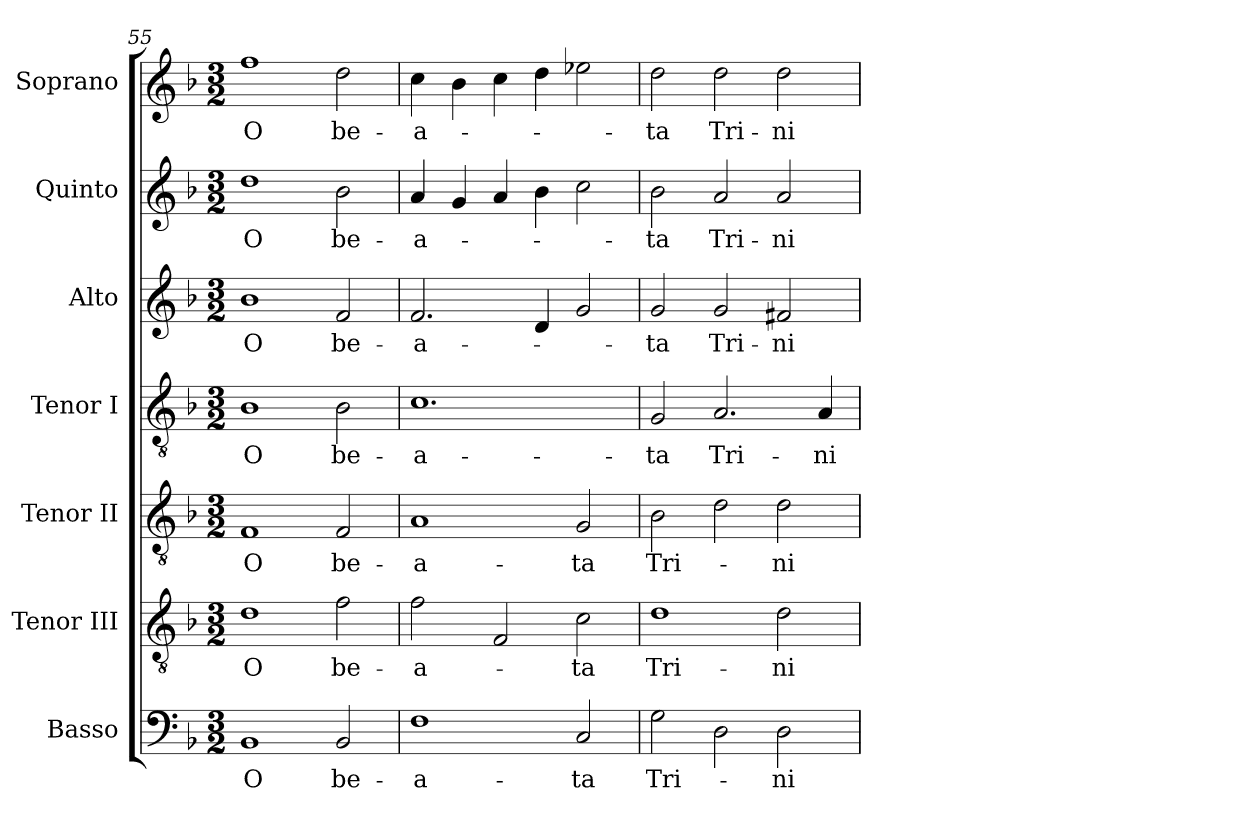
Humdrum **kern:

**kern	**text	**kern	**text	**kern	**text	**kern	**text	**kern	**text	**kern	**text	**kern	**text
*part7	*part7	*part6	*part6	*part5	*part5	*part4	*part4	*part3	*part3	*part2	*part2	*part1	*part1
*staff7	*staff7	*staff6	*staff6	*staff5	*staff5	*staff4	*staff4	*staff3	*staff3	*staff2	*staff2	*staff1	*staff1
*I"Basso	*	*I"Tenor III	*	*I"Tenor II	*	*I"Tenor I	*	*I"Alto	*	*I"Quinto	*	*I"Soprano	*
*I'B.	*	*I'T 3.	*	*I'T 2.	*	*I'T 1.	*	*I'A.	*	*I'Q.	*	*I'S.	*
*clefF4	*	*clefGv2	*	*clefGv2	*	*clefGv2	*	*clefG2	*	*clefG2	*	*clefG2	*
*	*	*ITrd7c12	*	*ITrd7c12	*	*ITrd7c12	*	*	*	*	*	*	*
*k[b-]	*	*k[b-]	*	*k[b-]	*	*k[b-]	*	*k[b-]	*	*k[b-]	*	*k[b-]	*
*F:	*	*F:	*	*F:	*	*F:	*	*F:	*	*F:	*	*F:	*
*M3/2	*	*M3/2	*	*M3/2	*	*M3/2	*	*M3/2	*	*M3/2	*	*M3/2	*
=55	=55	=55	=55	=55	=55	=55	=55	=55	=55	=55	=55	=55	=55
!	!LO:LY:b:color=#000000	!	!	!	!	!	!	!	!	!	!	!	!
!	!	!	!LO:LY:b:color=#000000	!	!	!	!	!	!	!	!	!	!
!	!	!	!	!	!LO:LY:b:color=#000000	!	!	!	!	!	!	!	!
!	!	!	!	!	!	!	!LO:LY:b:color=#000000	!	!	!	!	!	!
!	!	!	!	!	!	!	!	!	!LO:LY:b:color=#000000	!	!	!	!
!	!	!	!	!	!	!	!	!	!	!	!LO:LY:b:color=#000000	!	!
!	!	!	!	!	!	!	!	!	!	!	!	!	!LO:LY:b:color=#000000
1BB-i	O	1Di	O	1FFi	O	1BB-i	O	1b-i	O	1ddi	O	1ffi	O
!	!LO:LY:b:color=#000000	!	!	!	!	!	!	!	!	!	!	!	!
!	!	!	!LO:LY:b:color=#000000	!	!	!	!	!	!	!	!	!	!
!	!	!	!	!	!LO:LY:b:color=#000000	!	!	!	!	!	!	!	!
!	!	!	!	!	!	!	!LO:LY:b:color=#000000	!	!	!	!	!	!
!	!	!	!	!	!	!	!	!	!LO:LY:b:color=#000000	!	!	!	!
!	!	!	!	!	!	!	!	!	!	!	!LO:LY:b:color=#000000	!	!
!	!	!	!	!	!	!	!	!	!	!	!	!	!LO:LY:b:color=#000000
2BB-i/	be-	2Fi\	be-	2FFi/	be-	2BB-i\	be-	2fi/	be-	2b-i\	be-	2ddi\	be-
!!LO:LB:g=z
=56	=56	=56	=56	=56	=56	=56	=56	=56	=56	=56	=56	=56	=56
!	!LO:LY:b:color=#000000	!	!	!	!	!	!	!	!	!	!	!	!
!	!	!	!LO:LY:b:color=#000000	!	!	!	!	!	!	!	!	!	!
!	!	!	!	!	!LO:LY:b:color=#000000	!	!	!	!	!	!	!	!
!	!	!	!	!	!	!	!LO:LY:b:color=#000000	!	!	!	!	!	!
!	!	!	!	!	!	!	!	!	!LO:LY:b:color=#000000	!	!	!	!
!	!	!	!	!	!	!	!	!	!	!	!LO:LY:b:color=#000000	!	!
!	!	!	!	!	!	!	!	!	!	!	!	!	!LO:LY:b:color=#000000
1Fi	-a-	2Fi\	-a-	1AAi	-a-	1.Ci	-a-	2.fi/	-a-	4ai/	-a-	4cci\	-a-
.	.	.	.	.	.	.	.	.	.	4gi/	.	4b-i\	.
.	.	2FFi/	.	.	.	.	.	.	.	4ai/	.	4cci\	.
.	.	.	.	.	.	.	.	4di/	.	4b-i\	.	4ddi\	.
!	!LO:LY:b:color=#000000	!	!	!	!	!	!	!	!	!	!	!	!
!	!	!	!LO:LY:b:color=#000000	!	!	!	!	!	!	!	!	!	!
!	!	!	!	!	!LO:LY:b:color=#000000	!	!	!	!	!	!	!	!
2Ci/	-ta	2Ci\	-ta	2GGi/	-ta	.	.	2gi/	.	2cci\	.	2ee-Xi\	.
=57	=57	=57	=57	=57	=57	=57	=57	=57	=57	=57	=57	=57	=57
!	!LO:LY:b:color=#000000	!	!	!	!	!	!	!	!	!	!	!	!
!	!	!	!LO:LY:b:color=#000000	!	!	!	!	!	!	!	!	!	!
!	!	!	!	!	!LO:LY:b:color=#000000	!	!	!	!	!	!	!	!
!	!	!	!	!	!	!	!LO:LY:b:color=#000000	!	!	!	!	!	!
!	!	!	!	!	!	!	!	!	!LO:LY:b:color=#000000	!	!	!	!
!	!	!	!	!	!	!	!	!	!	!	!LO:LY:b:color=#000000	!	!
!	!	!	!	!	!	!	!	!	!	!	!	!	!LO:LY:b:color=#000000
2Gi\	Tri-	1Di	Tri-	2BB-i\	Tri-	2GGi/	-ta	2gi/	-ta	2b-i\	-ta	2ddi\	-ta
!	!	!	!	!	!	!	!LO:LY:b:color=#000000	!	!	!	!	!	!
!	!	!	!	!	!	!	!	!	!LO:LY:b:color=#000000	!	!	!	!
!	!	!	!	!	!	!	!	!	!	!	!LO:LY:b:color=#000000	!	!
!	!	!	!	!	!	!	!	!	!	!	!	!	!LO:LY:b:color=#000000
2Di\	.	.	.	2Di\	.	2.AAi/	Tri-	2gi/	Tri-	2ai/	Tri-	2ddi\	Tri-
!	!LO:LY:b:color=#000000	!	!	!	!	!	!	!	!	!	!	!	!
!	!	!	!LO:LY:b:color=#000000	!	!	!	!	!	!	!	!	!	!
!	!	!	!	!	!LO:LY:b:color=#000000	!	!	!	!	!	!	!	!
!	!	!	!	!	!	!	!	!	!LO:LY:b:color=#000000	!	!	!	!
!	!	!	!	!	!	!	!	!	!	!	!LO:LY:b:color=#000000	!	!
!	!	!	!	!	!	!	!	!	!	!	!	!	!LO:LY:b:color=#000000
2Di\	-ni-	2Di\	-ni-	2Di\	-ni-	.	.	2f#Xi/	-ni-	2ai/	-ni-	2ddi\	-ni-
!	!	!	!	!	!	!	!LO:LY:b:color=#000000	!	!	!	!	!	!
.	.	.	.	.	.	4AAi/	-ni-	.	.	.	.	.	.
=	=	=	=	=	=	=	=	=	=	=	=	=	=
*-	*-	*-	*-	*-	*-	*-	*-	*-	*-	*-	*-	*-	*-
